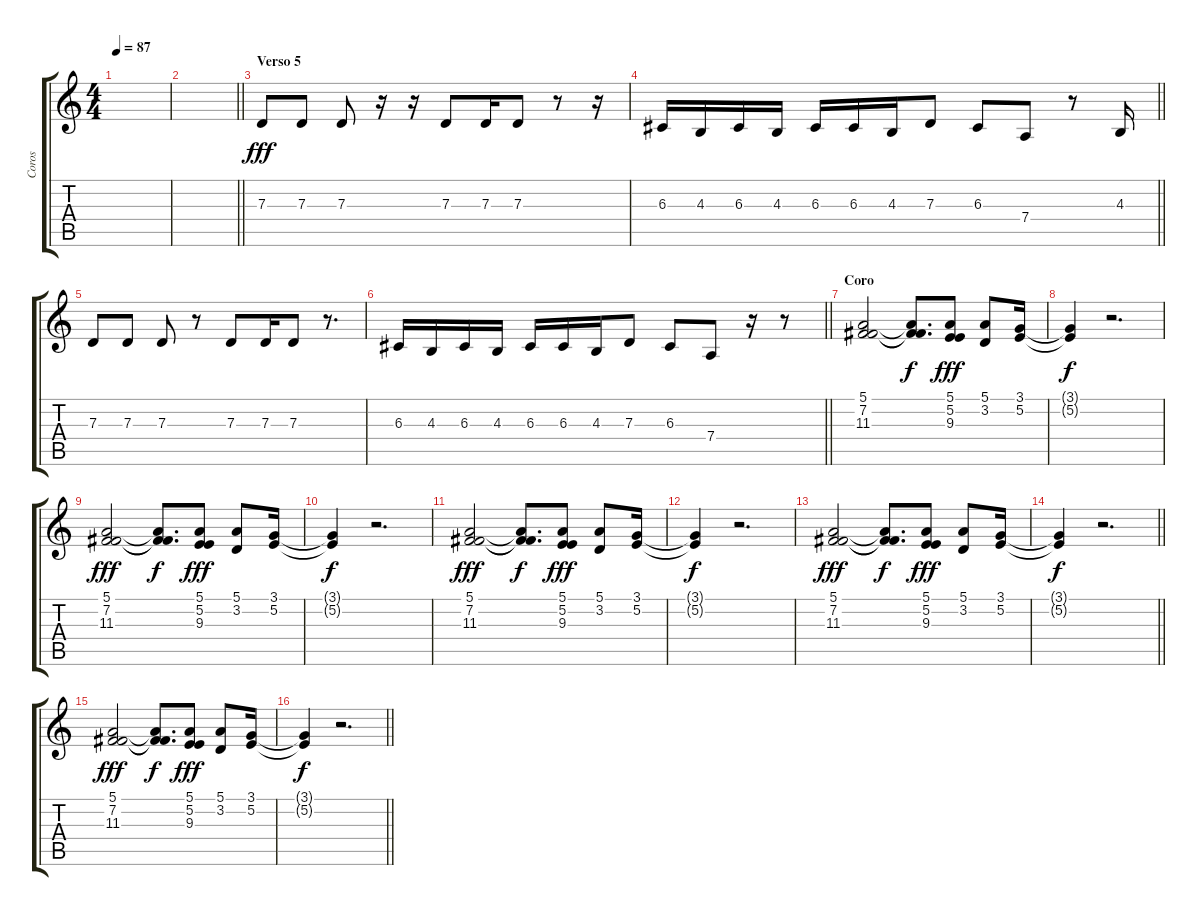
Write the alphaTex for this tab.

\track ("Coros " "Coros ") {instrument trumpet}
\staff {score tabs}
\tuning (E4 B3 G3 D3 A2 E2) {hide}
\ts (4 4)
\tempo 87
\clef g2
\ks c
|
\barLineRight lightlight
|
\section ("" "Verso 5")
7.3.8{dy fff} 7.3.8 7.3.8 r.16 r.16 7.3.8 7.3.16 7.3.8 r.8 r.16 |
\barLineRight lightlight
6.3.16 4.3.16 6.3.16 4.3.16 6.3.16 6.3.16 4.3.16 7.3.8 6.3.8 7.4.8 r.8 4.3.16 |
7.3.8 7.3.8 7.3.8 r.8 7.3.8 7.3.16 7.3.8 r.8{d} |
\barLineRight lightlight
6.3.16 4.3.16 6.3.16 4.3.16 6.3.16 6.3.16 4.3.16 7.3.8 6.3.8 7.4.8 r.16 r.8 |
\section ("" "Coro")
(5.1 7.2 11.3).2 (5.1{t} 7.2{t} 11.3{t}).8{d dy f} (5.1 5.2 9.3).8{dy fff} (5.1 3.2).8 (3.1 5.2).16 |
(3.1{t} 5.2{t}).4{dy f} r.2{d} |
(5.1 7.2 11.3).2{dy fff} (5.1{t} 7.2{t} 11.3{t}).8{d dy f} (5.1 5.2 9.3).8{dy fff} (5.1 3.2).8 (3.1 5.2).16 |
(3.1{t} 5.2{t}).4{dy f} r.2{d} |
(5.1 7.2 11.3).2{dy fff} (5.1{t} 7.2{t} 11.3{t}).8{d dy f} (5.1 5.2 9.3).8{dy fff} (5.1 3.2).8 (3.1 5.2).16 |
(3.1{t} 5.2{t}).4{dy f} r.2{d} |
(5.1 7.2 11.3).2{dy fff} (5.1{t} 7.2{t} 11.3{t}).8{d dy f} (5.1 5.2 9.3).8{dy fff} (5.1 3.2).8 (3.1 5.2).16 |
\barLineRight lightlight
(3.1{t} 5.2{t}).4{dy f} r.2{d} |
(5.1 7.2 11.3).2{dy fff} (5.1{t} 7.2{t} 11.3{t}).8{d dy f} (5.1 5.2 9.3).8{dy fff} (5.1 3.2).8 (3.1 5.2).16 |
\barLineRight lightlight
(3.1{t} 5.2{t}).4{dy f} r.2{d}
